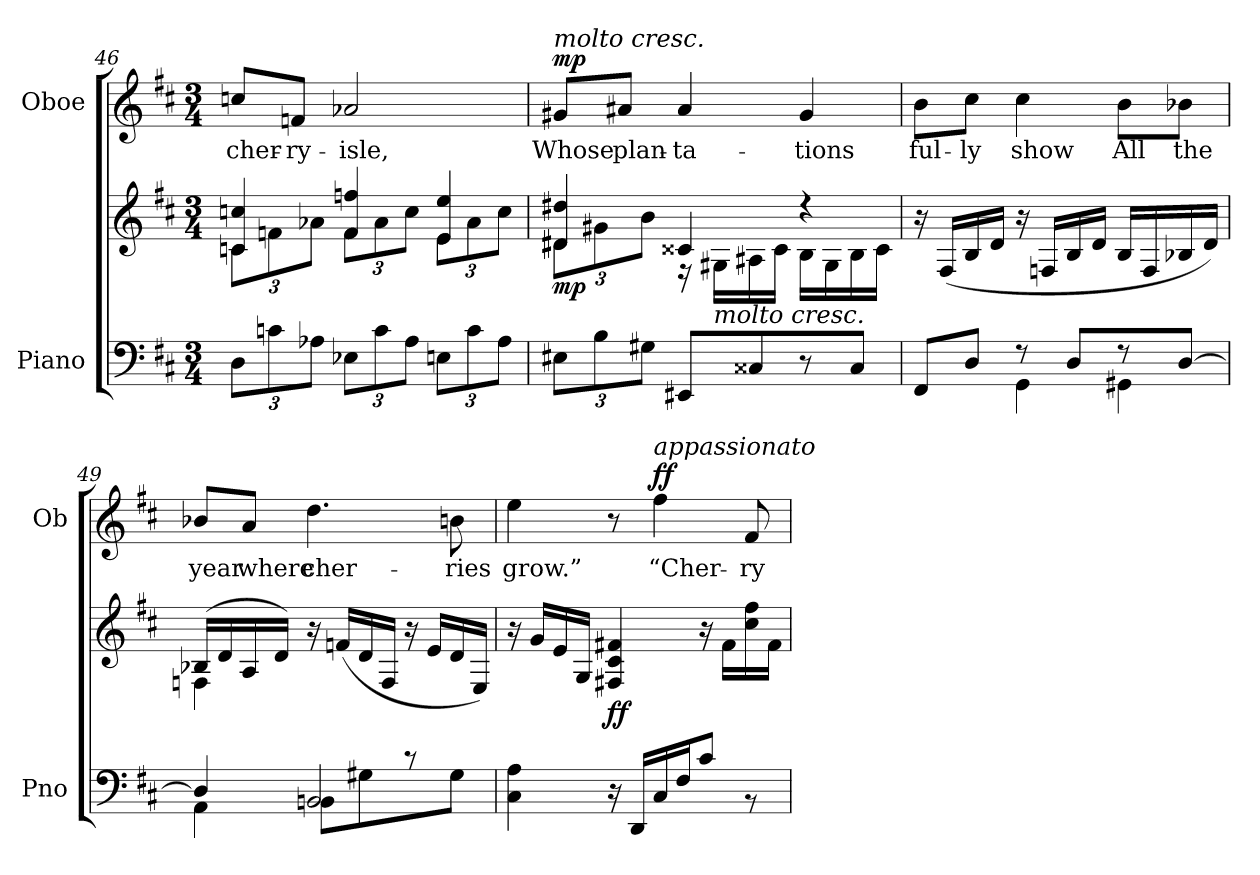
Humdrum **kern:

**kern	**kern	**dynam	**kern	**text	**dynam
*part2	*part2	*part2	*part1	*part1	*part1
*staff3	*staff2	*staff2/3	*staff1	*staff1	*staff1
*I"Piano	*	*	*I"Oboe	*	*
*I'Pno	*	*	*I'Ob	*	*
*clefF4	*clefG2	*	*clefG2	*	*
*k[f#c#]	*k[f#c#]	*	*k[f#c#]	*	*
*M3/4	*M3/4	*	*M3/4	*	*
=46	=46	=46	=46	=46	=46
*	*^	*	*	*	*
*Xbrackettup	*	*Xbrackettup	*	*	*	*
!	!	!	!	!	!LO:LY:b	!
12D\L	4cn/ 4ccn/	12c\L	.	8ccn/L	cher-	.
12cn\	.	12fn\	.	.	.	.
!	!	!	!	!	!LO:LY:b	!
.	.	.	.	8fn/J	-ry-	.
12A-X\J	.	12a-X\J	.	.	.	.
!	!	!	!	!	!LO:LY:b	!
12E-X\L	4f/ 4ffn/	12f\L	.	2a-X/	-isle,	.
12c\	.	12a-\	.	.	.	.
12A-\J	.	12cc\J	.	.	.	.
12En\L	4e/ 4ee/	12e\L	.	.	.	.
12c\	.	12a-\	.	.	.	.
12A-\J	.	12cc\J	.	.	.	.
=47	=47	=47	=47	=47	=47	=47
!	!	!	!	!LO:TX:a:i:t=molto cresc.	!	!
!	!	!	!LO:DY:b	!	!LO:LY:b	!LO:DY:a
12E#X\L	4d#X/ 4dd#X/	12d#\L	mp	8g#X/L	Whose	mp
12B\	.	12g#X\	.	.	.	.
!	!	!	!	!	!LO:LY:b	!
.	.	.	.	8a#X/J	plan-	.
12G#X\J	.	12b\J	.	.	.	.
!	!	!	!	!	!LO:LY:b	!
8EE#X/L	4c##X/	16r	.	4a#/	-ta-	.
!	!	!LO:TX:b:i:t=molto cresc.	!	!	!	!
.	.	16G#X\LL	.	.	.	.
8C##X/	.	16A#X\	.	.	.	.
.	.	16c##\JJ	.	.	.	.
!	!	!	!	!	!LO:LY:b	!
8r	4r	16B\LL	.	4g#/	-tions	.
.	.	16G#\	.	.	.	.
8C##/J	.	16B\	.	.	.	.
.	.	16c##\JJ	.	.	.	.
!!LO:LB:g=z
=48	=48	=48	=48	=48	=48	=48
*^	*	*	*	*	*	*
!	!	!	!	!	!	!LO:LY:b	!
*	*	*v	*v	*	*	*	*
8FF#/L	4ryy	16r	.	8b\L	ful-	.
.	.	(16F#/LL	.	.	.	.
!	!	!	!	!	!LO:LY:b	!
8D/J	.	16B/	.	8cc#\J	-ly	.
.	.	16d/JJ	.	.	.	.
!	!	!	!	!	!LO:LY:b	!
8r	4GG\	16r	.	4cc#\	show	.
.	.	16Fn/LL	.	.	.	.
8D/L	.	16B/	.	.	.	.
.	.	16d/JJ	.	.	.	.
!	!	!	!	!	!LO:LY:b	!
8r	4GG#X\	16B/LL	.	8b\L	All	.
.	.	16F/	.	.	.	.
!	!	!	!	!	!LO:LY:b	!
[8D/J	.	16B-X/	.	8b-X\J	the	.
.	.	16d/JJ)	.	.	.	.
=49	=49	=49	=49	=49	=49	=49
*	*	*^	*	*	*	*
!	!	!	!	!	!	!LO:LY:b	!
4D/]	4AA\	(16B-X/LL	4Fn\	.	8b-X/L	year	.
.	.	16d/	.	.	.	.	.
!	!	!	!	!	!	!LO:LY:b	!
.	.	16A/	.	.	8a/J	where	.
.	.	16d/JJ)	.	.	.	.	.
!	!	!	!	!	!	!LO:LY:b	!
2BBn/	8BB\L	16r	2ryy	.	4.dd\	cher-	.
.	.	(16fn/LL	.	.	.	.	.
.	8G#X\	16d/	.	.	.	.	.
.	.	16F/JJ	.	.	.	.	.
.	8rc	16r	.	.	.	.	.
.	.	16e/LL	.	.	.	.	.
!	!	!	!	!	!	!LO:LY:b	!
.	8G#\J	16d/	.	.	8bn\	-ries	.
.	.	16E/JJ)	.	.	.	.	.
*v	*v	*	*	*	*	*	*
*	*v	*v	*	*	*	*
=50	=50	=50	=50	=50	=50
!	!	!	!	!LO:LY:b	!
4C#\ 4A\	16r	.	4ee\	grow.”	.
.	16g/LL	.	.	.	.
.	16e/	.	.	.	.
.	16G/JJ	.	.	.	.
!	!	!LO:DY:b	!	!	!
16r	4F#X/ 4c#/ 4f#X/	ff	8r	.	.
16DD/LL	.	.	.	.	.
!	!	!	!LO:TX:a:i:t=appassionato	!	!
!	!	!	!	!LO:LY:b	!LO:DY:a
16C#/	.	.	4ff#\	“Cher-	ff
16F#/J	.	.	.	.	.
8c#/J	16r	.	.	.	.
.	16f#\LL	.	.	.	.
!	!	!	!	!LO:LY:b	!
8rBB	16cc#\ 16ff#\	.	8f#/	-ry	.
.	(16f#\JJ	.	.	.	.
=	=	=	=	=	=
*-	*-	*-	*-	*-	*-
